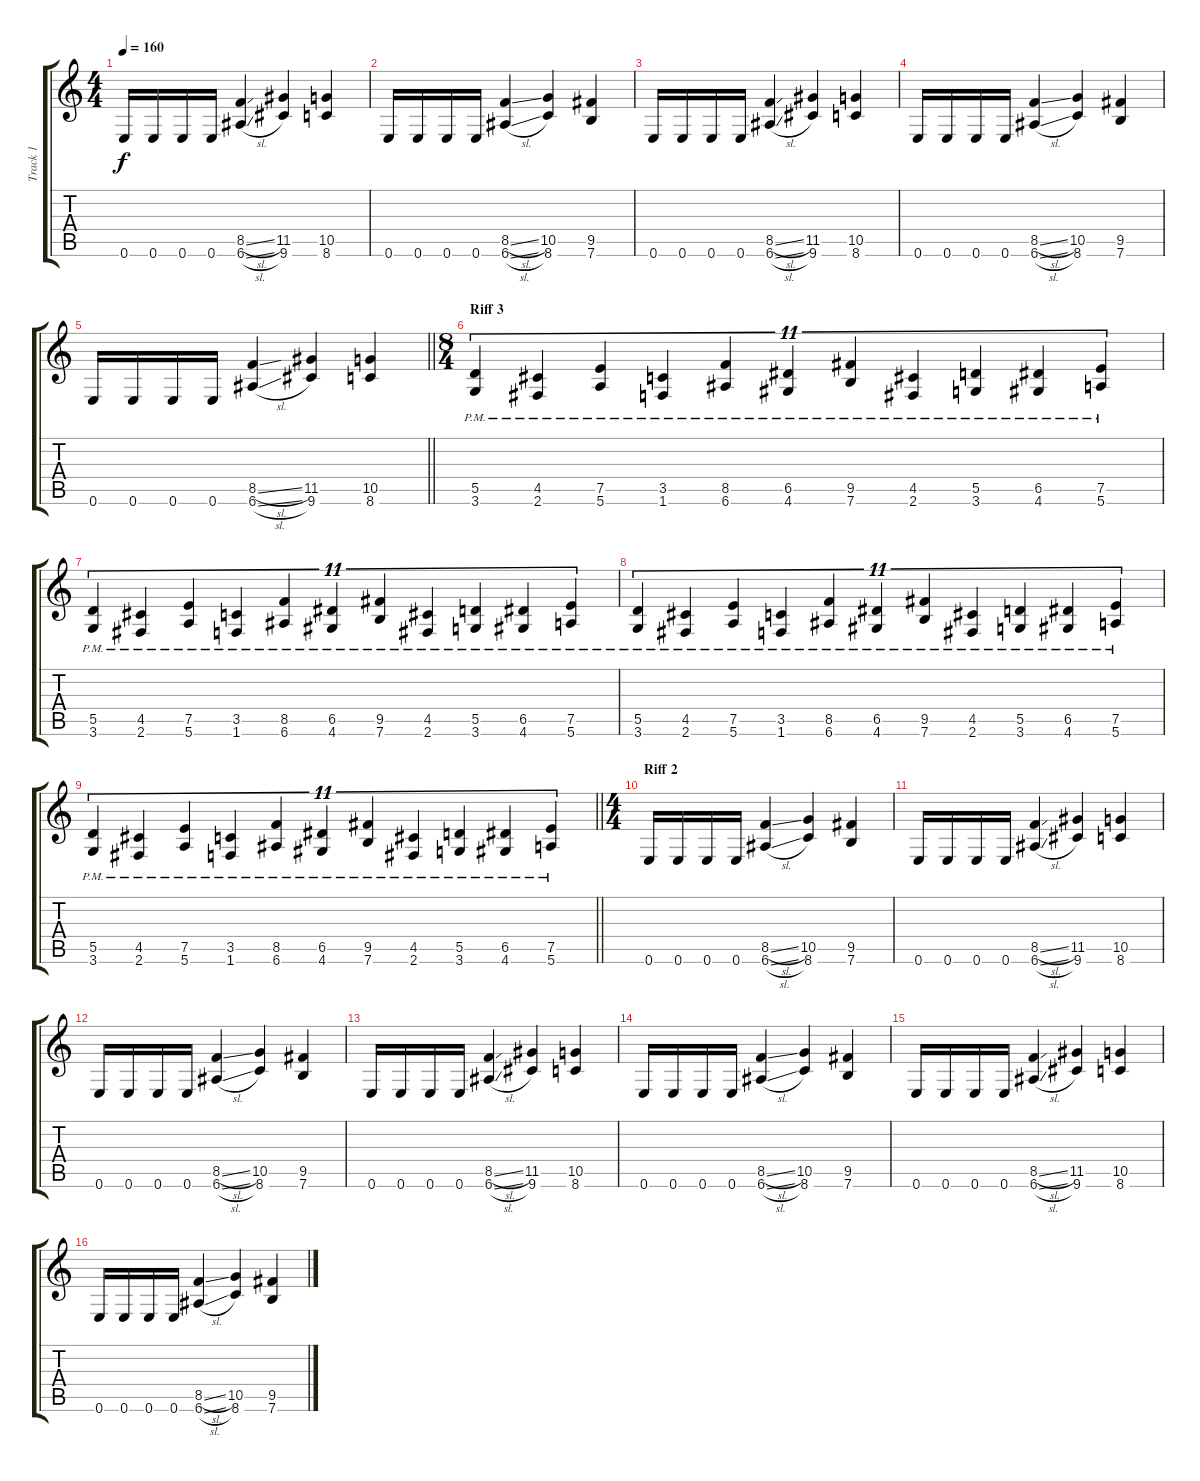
\track ("Track 1" "Track 1") {instrument distortionguitar}
\staff {score tabs}
\tuning (E4 B3 G3 D3 A2 E2) {hide}
\ts (4 4)
\tempo 160
\clef g2
\ks c
0.6.16{dy f} 0.6.16 0.6.16 0.6.16 (8.5{sl} 6.6{sl}).4 (11.5 9.6).4 (10.5 8.6).4 |
0.6.16 0.6.16 0.6.16 0.6.16 (8.5{sl} 6.6{sl}).4 (10.5 8.6).4 (9.5 7.6).4 |
0.6.16 0.6.16 0.6.16 0.6.16 (8.5{sl} 6.6{sl}).4 (11.5 9.6).4 (10.5 8.6).4 |
0.6.16 0.6.16 0.6.16 0.6.16 (8.5{sl} 6.6{sl}).4 (10.5 8.6).4 (9.5 7.6).4 |
\barLineRight lightlight
0.6.16 0.6.16 0.6.16 0.6.16 (8.5{sl} 6.6{sl}).4 (11.5 9.6).4 (10.5 8.6).4 |
\ts (8 4)
\section ("" "Riff 3")
(5.5{pm} 3.6{pm}).4{tu (11 8)} (4.5{pm} 2.6{pm}).4{tu (11 8)} (7.5{pm} 5.6{pm}).4{tu (11 8)} (3.5{pm} 1.6{pm}).4{tu (11 8)} (8.5{pm} 6.6{pm}).4{tu (11 8)} (6.5{pm} 4.6{pm}).4{tu (11 8)} (9.5{pm} 7.6{pm}).4{tu (11 8)} (4.5{pm} 2.6{pm}).4{tu (11 8)} (5.5{pm} 3.6{pm}).4{tu (11 8)} (6.5{pm} 4.6{pm}).4{tu (11 8)} (7.5{pm} 5.6{pm}).4{tu (11 8)} |
(5.5{pm} 3.6{pm}).4{tu (11 8)} (4.5{pm} 2.6{pm}).4{tu (11 8)} (7.5{pm} 5.6{pm}).4{tu (11 8)} (3.5{pm} 1.6{pm}).4{tu (11 8)} (8.5{pm} 6.6{pm}).4{tu (11 8)} (6.5{pm} 4.6{pm}).4{tu (11 8)} (9.5{pm} 7.6{pm}).4{tu (11 8)} (4.5{pm} 2.6{pm}).4{tu (11 8)} (5.5{pm} 3.6{pm}).4{tu (11 8)} (6.5{pm} 4.6{pm}).4{tu (11 8)} (7.5{pm} 5.6{pm}).4{tu (11 8)} |
(5.5{pm} 3.6{pm}).4{tu (11 8)} (4.5{pm} 2.6{pm}).4{tu (11 8)} (7.5{pm} 5.6{pm}).4{tu (11 8)} (3.5{pm} 1.6{pm}).4{tu (11 8)} (8.5{pm} 6.6{pm}).4{tu (11 8)} (6.5{pm} 4.6{pm}).4{tu (11 8)} (9.5{pm} 7.6{pm}).4{tu (11 8)} (4.5{pm} 2.6{pm}).4{tu (11 8)} (5.5{pm} 3.6{pm}).4{tu (11 8)} (6.5{pm} 4.6{pm}).4{tu (11 8)} (7.5{pm} 5.6{pm}).4{tu (11 8)} |
\barLineRight lightlight
(5.5{pm} 3.6{pm}).4{tu (11 8)} (4.5{pm} 2.6{pm}).4{tu (11 8)} (7.5{pm} 5.6{pm}).4{tu (11 8)} (3.5{pm} 1.6{pm}).4{tu (11 8)} (8.5{pm} 6.6{pm}).4{tu (11 8)} (6.5{pm} 4.6{pm}).4{tu (11 8)} (9.5{pm} 7.6{pm}).4{tu (11 8)} (4.5{pm} 2.6{pm}).4{tu (11 8)} (5.5{pm} 3.6{pm}).4{tu (11 8)} (6.5{pm} 4.6{pm}).4{tu (11 8)} (7.5{pm} 5.6{pm}).4{tu (11 8)} |
\ts (4 4)
\section ("" "Riff 2")
0.6.16 0.6.16 0.6.16 0.6.16 (8.5{sl} 6.6{sl}).4 (10.5 8.6).4 (9.5 7.6).4 |
0.6.16 0.6.16 0.6.16 0.6.16 (8.5{sl} 6.6{sl}).4 (11.5 9.6).4 (10.5 8.6).4 |
0.6.16 0.6.16 0.6.16 0.6.16 (8.5{sl} 6.6{sl}).4 (10.5 8.6).4 (9.5 7.6).4 |
0.6.16 0.6.16 0.6.16 0.6.16 (8.5{sl} 6.6{sl}).4 (11.5 9.6).4 (10.5 8.6).4 |
0.6.16 0.6.16 0.6.16 0.6.16 (8.5{sl} 6.6{sl}).4 (10.5 8.6).4 (9.5 7.6).4 |
0.6.16 0.6.16 0.6.16 0.6.16 (8.5{sl} 6.6{sl}).4 (11.5 9.6).4 (10.5 8.6).4 |
0.6.16 0.6.16 0.6.16 0.6.16 (8.5{sl} 6.6{sl}).4 (10.5 8.6).4 (9.5 7.6).4
